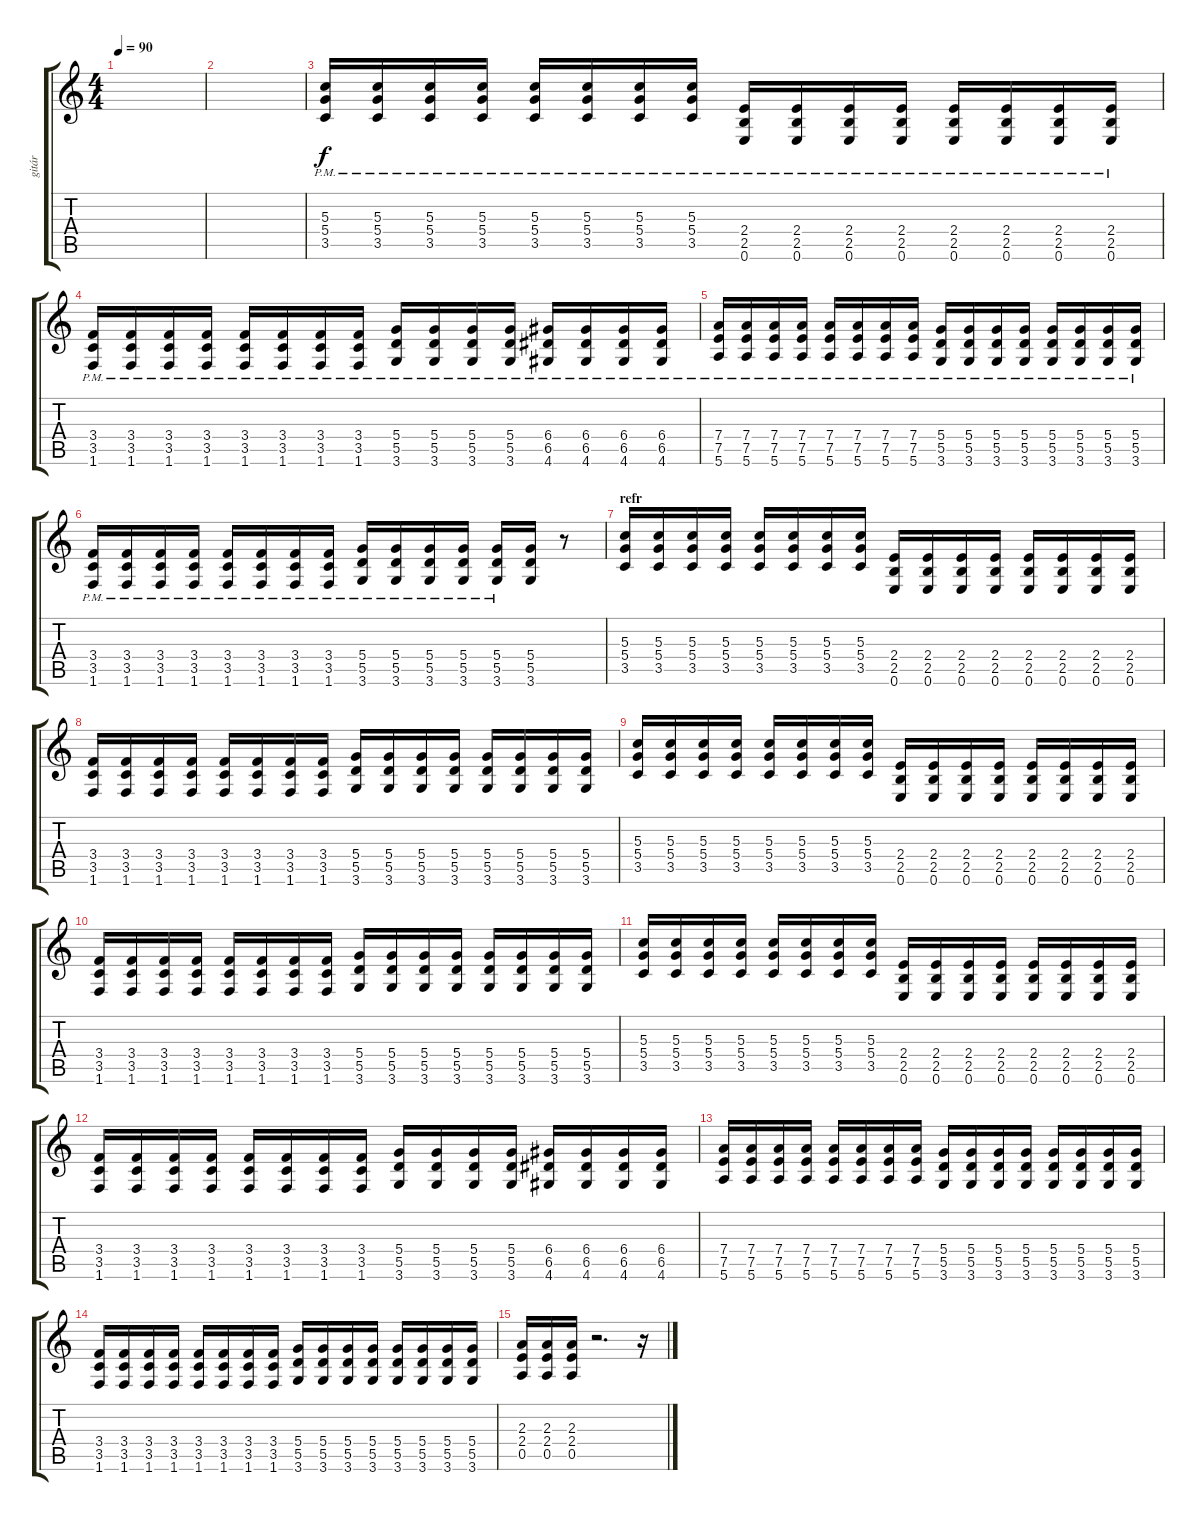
\track ("gitár" "gitár") {instrument distortionguitar}
\staff {score tabs}
\tuning (E4 B3 G3 D3 A2 E2) {hide}
\ts (4 4)
\tempo 90
\clef g2
\ks c
|
|
(5.3{pm} 5.4{pm} 3.5{pm}).16{volume 13} (5.3{pm} 5.4{pm} 3.5{pm}).16 (5.3{pm} 5.4{pm} 3.5{pm}).16 (5.3{pm} 5.4{pm} 3.5{pm}).16 (5.3{pm} 5.4{pm} 3.5{pm}).16 (5.3{pm} 5.4{pm} 3.5{pm}).16 (5.3{pm} 5.4{pm} 3.5{pm}).16 (5.3{pm} 5.4{pm} 3.5{pm}).16 (2.4{pm} 2.5{pm} 0.6{pm}).16 (2.4{pm} 2.5{pm} 0.6{pm}).16 (2.4{pm} 2.5{pm} 0.6{pm}).16 (2.4{pm} 2.5{pm} 0.6{pm}).16 (2.4{pm} 2.5{pm} 0.6{pm}).16 (2.4{pm} 2.5{pm} 0.6{pm}).16 (2.4{pm} 2.5{pm} 0.6{pm}).16 (2.4{pm} 2.5{pm} 0.6{pm}).16 |
(3.4{pm} 3.5{pm} 1.6{pm}).16 (3.4{pm} 3.5{pm} 1.6{pm}).16 (3.4{pm} 3.5{pm} 1.6{pm}).16 (3.4{pm} 3.5{pm} 1.6{pm}).16 (3.4{pm} 3.5{pm} 1.6{pm}).16 (3.4{pm} 3.5{pm} 1.6{pm}).16 (3.4{pm} 3.5{pm} 1.6{pm}).16 (3.4{pm} 3.5{pm} 1.6{pm}).16 (5.4{pm} 5.5{pm} 3.6{pm}).16 (5.4{pm} 5.5{pm} 3.6{pm}).16 (5.4{pm} 5.5{pm} 3.6{pm}).16 (5.4{pm} 5.5{pm} 3.6{pm}).16 (6.4{pm} 6.5{pm} 4.6{pm}).16 (6.4{pm} 6.5{pm} 4.6{pm}).16 (6.4{pm} 6.5{pm} 4.6{pm}).16 (6.4{pm} 6.5{pm} 4.6{pm}).16 |
(7.4{pm} 7.5{pm} 5.6{pm}).16 (7.4{pm} 7.5{pm} 5.6{pm}).16 (7.4{pm} 7.5{pm} 5.6{pm}).16 (7.4{pm} 7.5{pm} 5.6{pm}).16 (7.4{pm} 7.5{pm} 5.6{pm}).16 (7.4{pm} 7.5{pm} 5.6{pm}).16 (7.4{pm} 7.5{pm} 5.6{pm}).16 (7.4{pm} 7.5{pm} 5.6{pm}).16 (5.4{pm} 5.5{pm} 3.6{pm}).16 (5.4{pm} 5.5{pm} 3.6{pm}).16 (5.4{pm} 5.5{pm} 3.6{pm}).16 (5.4{pm} 5.5{pm} 3.6{pm}).16 (5.4{pm} 5.5{pm} 3.6{pm}).16 (5.4{pm} 5.5{pm} 3.6{pm}).16 (5.4{pm} 5.5{pm} 3.6{pm}).16 (5.4{pm} 5.5{pm} 3.6{pm}).16 |
(3.4{pm} 3.5{pm} 1.6{pm}).16 (3.4{pm} 3.5{pm} 1.6{pm}).16 (3.4{pm} 3.5{pm} 1.6{pm}).16 (3.4{pm} 3.5{pm} 1.6{pm}).16 (3.4{pm} 3.5{pm} 1.6{pm}).16 (3.4{pm} 3.5{pm} 1.6{pm}).16 (3.4{pm} 3.5{pm} 1.6{pm}).16 (3.4{pm} 3.5{pm} 1.6{pm}).16 (5.4{pm} 5.5{pm} 3.6{pm}).16 (5.4{pm} 5.5{pm} 3.6{pm}).16 (5.4{pm} 5.5{pm} 3.6{pm}).16 (5.4{pm} 5.5{pm} 3.6{pm}).16 (5.4{pm} 5.5{pm} 3.6{pm}).16 (5.4 5.5 3.6).16 r.8 |
\section ("" "refr")
(5.3 5.4 3.5).16 (5.3 5.4 3.5).16 (5.3 5.4 3.5).16 (5.3 5.4 3.5).16 (5.3 5.4 3.5).16 (5.3 5.4 3.5).16 (5.3 5.4 3.5).16 (5.3 5.4 3.5).16 (2.4 2.5 0.6).16 (2.4 2.5 0.6).16 (2.4 2.5 0.6).16 (2.4 2.5 0.6).16 (2.4 2.5 0.6).16 (2.4 2.5 0.6).16 (2.4 2.5 0.6).16 (2.4 2.5 0.6).16 |
(3.4 3.5 1.6).16 (3.4 3.5 1.6).16 (3.4 3.5 1.6).16 (3.4 3.5 1.6).16 (3.4 3.5 1.6).16 (3.4 3.5 1.6).16 (3.4 3.5 1.6).16 (3.4 3.5 1.6).16 (5.4 5.5 3.6).16 (5.4 5.5 3.6).16 (5.4 5.5 3.6).16 (5.4 5.5 3.6).16 (5.4 5.5 3.6).16 (5.4 5.5 3.6).16 (5.4 5.5 3.6).16 (5.4 5.5 3.6).16 |
(5.3 5.4 3.5).16 (5.3 5.4 3.5).16 (5.3 5.4 3.5).16 (5.3 5.4 3.5).16 (5.3 5.4 3.5).16 (5.3 5.4 3.5).16 (5.3 5.4 3.5).16 (5.3 5.4 3.5).16 (2.4 2.5 0.6).16 (2.4 2.5 0.6).16 (2.4 2.5 0.6).16 (2.4 2.5 0.6).16 (2.4 2.5 0.6).16 (2.4 2.5 0.6).16 (2.4 2.5 0.6).16 (2.4 2.5 0.6).16 |
(3.4 3.5 1.6).16 (3.4 3.5 1.6).16 (3.4 3.5 1.6).16 (3.4 3.5 1.6).16 (3.4 3.5 1.6).16 (3.4 3.5 1.6).16 (3.4 3.5 1.6).16 (3.4 3.5 1.6).16 (5.4 5.5 3.6).16 (5.4 5.5 3.6).16 (5.4 5.5 3.6).16 (5.4 5.5 3.6).16 (5.4 5.5 3.6).16 (5.4 5.5 3.6).16 (5.4 5.5 3.6).16 (5.4 5.5 3.6).16 |
(5.3 5.4 3.5).16 (5.3 5.4 3.5).16 (5.3 5.4 3.5).16 (5.3 5.4 3.5).16 (5.3 5.4 3.5).16 (5.3 5.4 3.5).16 (5.3 5.4 3.5).16 (5.3 5.4 3.5).16 (2.4 2.5 0.6).16 (2.4 2.5 0.6).16 (2.4 2.5 0.6).16 (2.4 2.5 0.6).16 (2.4 2.5 0.6).16 (2.4 2.5 0.6).16 (2.4 2.5 0.6).16 (2.4 2.5 0.6).16 |
(3.4 3.5 1.6).16 (3.4 3.5 1.6).16 (3.4 3.5 1.6).16 (3.4 3.5 1.6).16 (3.4 3.5 1.6).16 (3.4 3.5 1.6).16 (3.4 3.5 1.6).16 (3.4 3.5 1.6).16 (5.4 5.5 3.6).16 (5.4 5.5 3.6).16 (5.4 5.5 3.6).16 (5.4 5.5 3.6).16 (6.4 6.5 4.6).16 (6.4 6.5 4.6).16 (6.4 6.5 4.6).16 (6.4 6.5 4.6).16 |
(7.4 7.5 5.6).16 (7.4 7.5 5.6).16 (7.4 7.5 5.6).16 (7.4 7.5 5.6).16 (7.4 7.5 5.6).16 (7.4 7.5 5.6).16 (7.4 7.5 5.6).16 (7.4 7.5 5.6).16 (5.4 5.5 3.6).16 (5.4 5.5 3.6).16 (5.4 5.5 3.6).16 (5.4 5.5 3.6).16 (5.4 5.5 3.6).16 (5.4 5.5 3.6).16 (5.4 5.5 3.6).16 (5.4 5.5 3.6).16 |
(3.4 3.5 1.6).16 (3.4 3.5 1.6).16 (3.4 3.5 1.6).16 (3.4 3.5 1.6).16 (3.4 3.5 1.6).16 (3.4 3.5 1.6).16 (3.4 3.5 1.6).16 (3.4 3.5 1.6).16 (5.4 5.5 3.6).16 (5.4 5.5 3.6).16 (5.4 5.5 3.6).16 (5.4 5.5 3.6).16 (5.4 5.5 3.6).16 (5.4 5.5 3.6).16 (5.4 5.5 3.6).16 (5.4 5.5 3.6).16 |
(2.3 2.4 0.5).16 (2.3 2.4 0.5).16 (2.3 2.4 0.5).16 r.2{d} r.16
